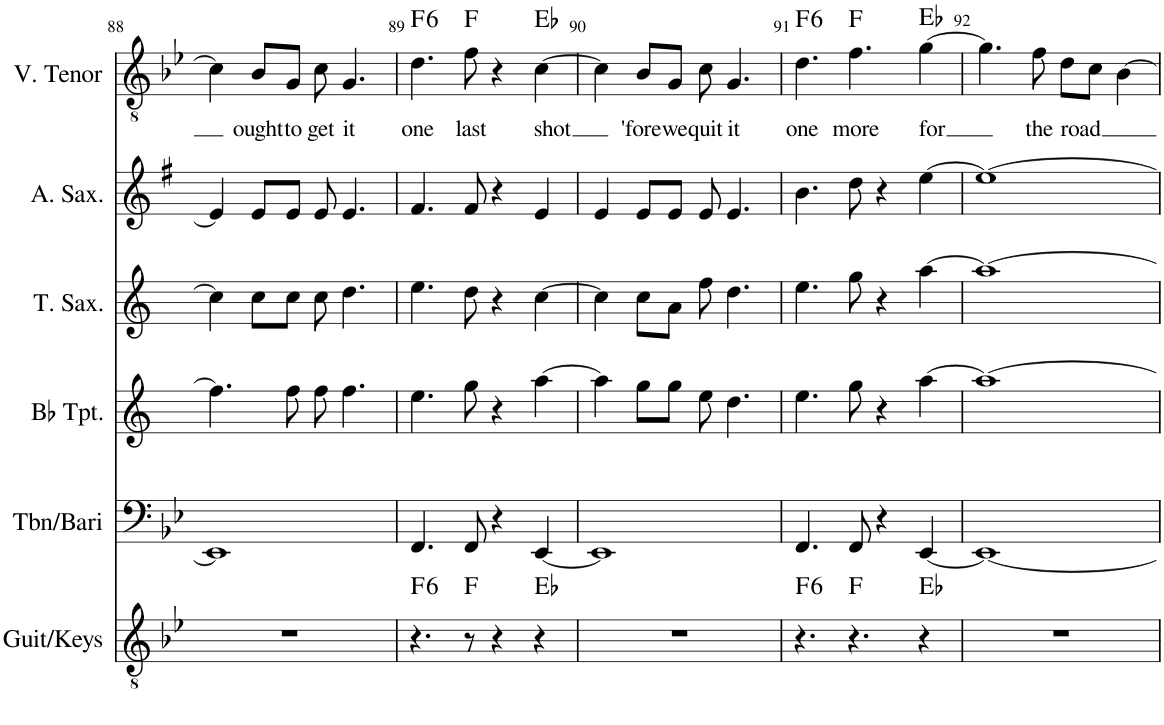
**kern	**harte	**kern	**kern	**kern	**kern	**kern	**text	**harte
*part6	*part6	*part5	*part4	*part3	*part2	*part1	*part1	*part1
*staff6	*	*staff5	*staff4	*staff3	*staff2	*staff1	*staff1	*
*I"Guit/Keys	*	*I"Tbn/Bari	*I"Bb Trumpet	*I"Tenor Saxophone	*I"Alto Saxophone	*I"V. Tenor	*	*
*I'Guit/Keys	*	*I'Tbn/Bari	*I'Bb Tpt.	*I'T. Sax.	*I'A. Sax.	*I'V. Tenor	*	*
!!LO:PB:g=z
*clefGv2	*	*clefF4	*clefG2	*clefG2	*clefG2	*clefGv2	*	*
*	*	*	*Trd1c2	*Trd8c14	*Trd5c9	*	*	*
*k[b-e-]	*	*k[b-e-]	*k[]	*k[]	*k[f#]	*k[b-e-]	*	*
*M4/4	*	*M4/4	*M4/4	*M4/4	*M4/4	*M4/4	*	*
=88	=88	=88	=88	=88	=88	=88	=88	=88
1r	.	1EE-]	4.ff\]	4cc\]	4e/]	4c\]	.	.
!	!	!	!	!	!	!	!LO:LY:b	!
.	.	.	.	8cc\L	8e/L	8B-/L	ought	.
!	!	!	!	!	!	!	!LO:LY:b	!
.	.	.	8ff\	8cc\J	8e/J	8G/J	to	.
!	!	!	!	!	!	!	!LO:LY:b	!
.	.	.	8ff\	8cc\	8e/	8c\	get	.
!	!	!	!	!	!	!	!LO:LY:b	!
.	.	.	4.ff\	4.dd\	4.e/	4.G/	it	.
=89	=89	=89	=89	=89	=89	=89	=89	=89
!	!LO:H:kt=6	!	!	!	!	!	!LO:LY:b	!LO:H:kt=6
4.r	F:maj6	4.FF/	4.ee\	4.ee\	4.f#/	4.d\	one	F:maj6
!	!	!	!	!	!	!	!LO:LY:b	!
8r	F:maj	8FF/	8gg\	8dd\	8f#/	8f\	last	F:maj
4r	.	4r	4r	4r	4r	4r	.	.
!	!	!	!	!	!	!	!LO:LY:b	!
4r	Eb:maj	[4EE-/	[4aa\	[4cc\	4e/	[4c\	shot	Eb:maj
=90	=90	=90	=90	=90	=90	=90	=90	=90
1r	.	1EE-]	4aa\]	4cc\]	4e/	4c\]	.	.
!	!	!	!	!	!	!	!LO:LY:b	!
.	.	.	8gg\L	8cc\L	8e/L	8B-/L	'fore	.
!	!	!	!	!	!	!	!LO:LY:b	!
.	.	.	8gg\J	8a\J	8e/J	8G/J	we	.
!	!	!	!	!	!	!	!LO:LY:b	!
.	.	.	8ee\	8ee\	8e/	8c\	quit	.
!	!	!	!	!	!	!	!LO:LY:b	!
.	.	.	4.dd\	4.dd\	4.e/	4.G/	it	.
=91	=91	=91	=91	=91	=91	=91	=91	=91
!	!LO:H:kt=6	!	!	!	!	!	!LO:LY:b	!LO:H:kt=6
4.r	F:maj6	4.FF/	4.ee\	4.ee\	4.b\	4.d\	one	F:maj6
!	!	!	!	!	!	!	!LO:LY:b	!
4.r	F:maj	8FF/	8gg\	8gg\	8dd\	4.f\	more	F:maj
.	.	4r	4r	4r	4r	.	.	.
!	!	!	!	!	!	!	!LO:LY:b	!
4r	Eb:maj	[4EE-/	[4aa\	[4aa\	[4ee\	[4g\	for	Eb:maj
=92	=92	=92	=92	=92	=92	=92	=92	=92
1r	.	1EE-_	1aa_	1aa_	1ee_	4.g\]	.	.
!	!	!	!	!	!	!	!LO:LY:b	!
.	.	.	.	.	.	8f\	the	.
!	!	!	!	!	!	!	!LO:LY:b	!
.	.	.	.	.	.	8d\L	road	.
.	.	.	.	.	.	8c\J	.	.
.	.	.	.	.	.	[4B-\	.	.
=	=	=	=	=	=	=	=	=
*-	*-	*-	*-	*-	*-	*-	*-	*-
